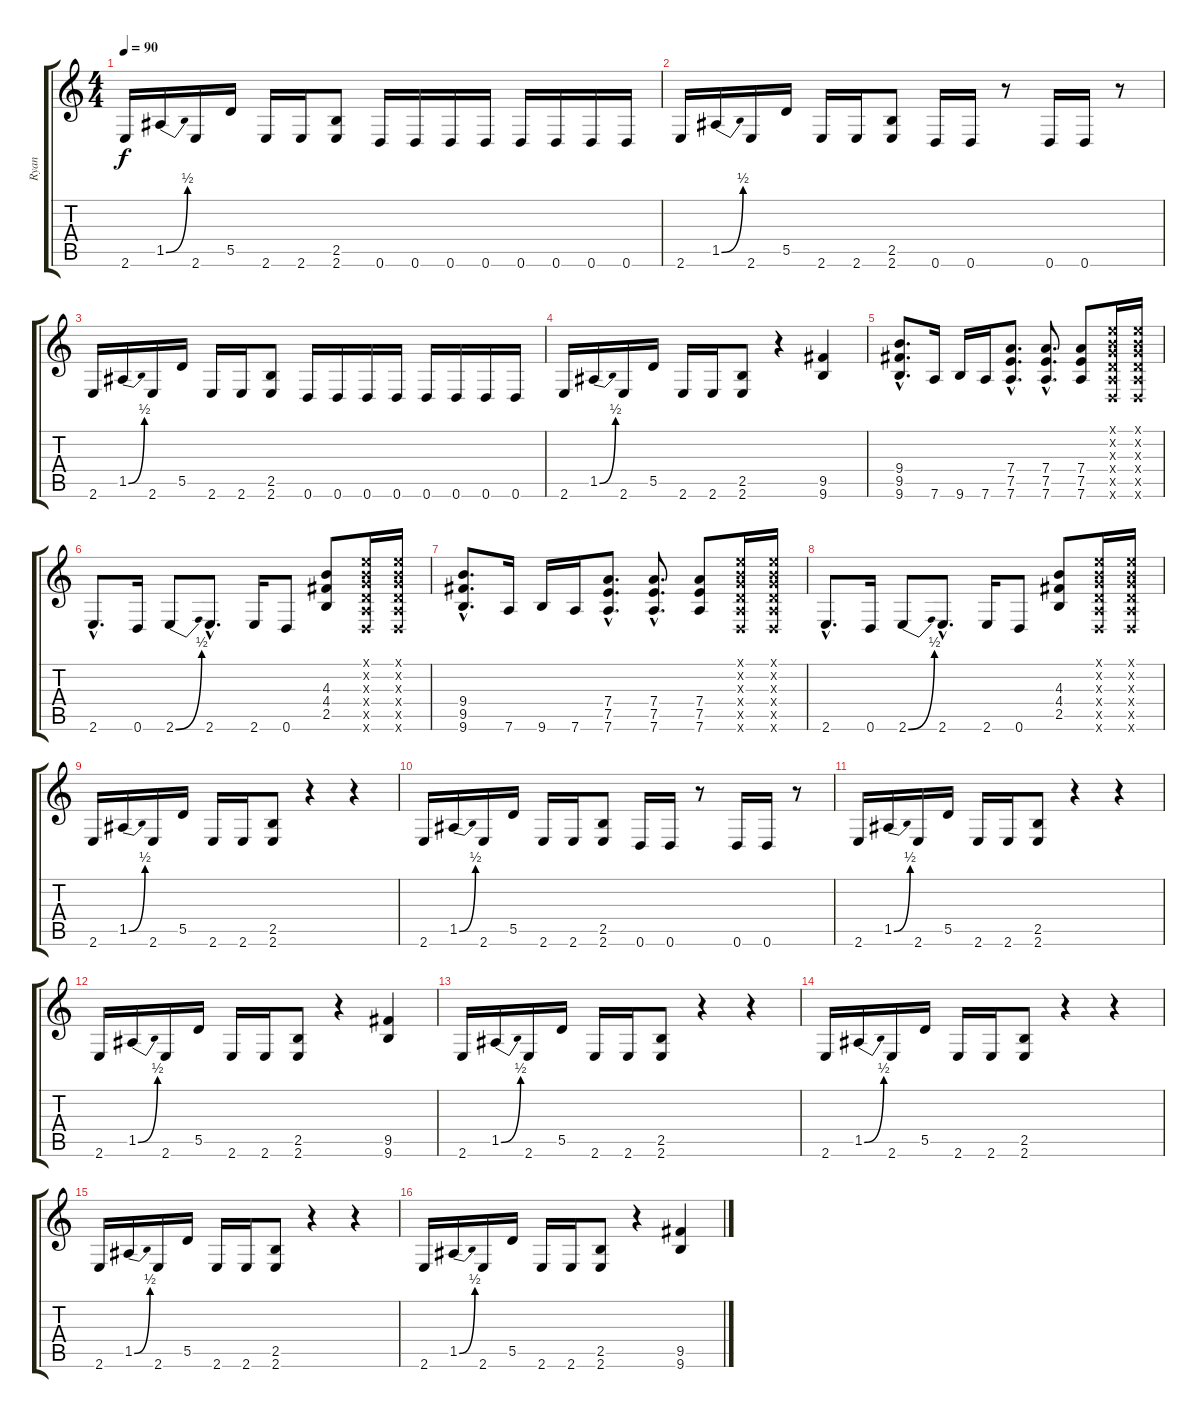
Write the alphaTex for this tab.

\track ("Ryan" "Ryan") {instrument distortionguitar}
\staff {score tabs}
\tuning (E4 B3 G3 D3 A2 D2) {hide}
\ts (4 4)
\tempo 90
\clef g2
\ks c
2.6.16{dy f} 1.5{be (bend 0 0 60 2)}.16 2.6.16 5.5.16 2.6.16 2.6.16 (2.5 2.6).8 0.6.16 0.6.16 0.6.16 0.6.16 0.6.16 0.6.16 0.6.16 0.6.16 |
2.6.16 1.5{be (bend 0 0 60 2)}.16 2.6.16 5.5.16 2.6.16 2.6.16 (2.5 2.6).8 0.6.16 0.6.16 r.8 0.6.16 0.6.16 r.8 |
2.6.16 1.5{be (bend 0 0 60 2)}.16 2.6.16 5.5.16 2.6.16 2.6.16 (2.5 2.6).8 0.6.16 0.6.16 0.6.16 0.6.16 0.6.16 0.6.16 0.6.16 0.6.16 |
2.6.16 1.5{be (bend 0 0 60 2)}.16 2.6.16 5.5.16 2.6.16 2.6.16 (2.5 2.6).8 r.4 (9.5 9.6).4 |
(9.4{hac} 9.5{hac} 9.6{hac}).8{d} 7.6.16 9.6.16 7.6.16 (7.4{hac} 7.5{hac} 7.6{hac}).8{d} (7.4{hac} 7.5{hac} 7.6{hac}).8{d} (7.4 7.5 7.6).8 (0.1{x} 0.2{x} 0.3{x} 0.4{x} 0.5{x} 0.6{x}).16 (0.1{x} 0.2{x} 0.3{x} 0.4{x} 0.5{x} 0.6{x}).16 |
2.6{hac}.8{d} 0.6.16 2.6{be (bend 0 0 60 2)}.8 2.6{hac}.8{d} 2.6.16 0.6.8 (4.3 4.4 2.5).8 (0.1{x} 0.2{x} 0.3{x} 0.4{x} 0.5{x} 0.6{x}).16 (0.1{x} 0.2{x} 0.3{x} 0.4{x} 0.5{x} 0.6{x}).16 |
(9.4{hac} 9.5{hac} 9.6{hac}).8{d} 7.6.16 9.6.16 7.6.16 (7.4{hac} 7.5{hac} 7.6{hac}).8{d} (7.4{hac} 7.5{hac} 7.6{hac}).8{d} (7.4 7.5 7.6).8 (0.1{x} 0.2{x} 0.3{x} 0.4{x} 0.5{x} 0.6{x}).16 (0.1{x} 0.2{x} 0.3{x} 0.4{x} 0.5{x} 0.6{x}).16 |
2.6{hac}.8{d} 0.6.16 2.6{be (bend 0 0 60 2)}.8 2.6{hac}.8{d} 2.6.16 0.6.8 (4.3 4.4 2.5).8 (0.1{x} 0.2{x} 0.3{x} 0.4{x} 0.5{x} 0.6{x}).16 (0.1{x} 0.2{x} 0.3{x} 0.4{x} 0.5{x} 0.6{x}).16 |
2.6.16 1.5{be (bend 0 0 60 2)}.16 2.6.16 5.5.16 2.6.16 2.6.16 (2.5 2.6).8 r.4 r.4 |
2.6.16 1.5{be (bend 0 0 60 2)}.16 2.6.16 5.5.16 2.6.16 2.6.16 (2.5 2.6).8 0.6.16 0.6.16 r.8 0.6.16 0.6.16 r.8 |
2.6.16 1.5{be (bend 0 0 60 2)}.16 2.6.16 5.5.16 2.6.16 2.6.16 (2.5 2.6).8 r.4 r.4 |
2.6.16 1.5{be (bend 0 0 60 2)}.16 2.6.16 5.5.16 2.6.16 2.6.16 (2.5 2.6).8 r.4 (9.5 9.6).4 |
2.6.16 1.5{be (bend 0 0 60 2)}.16 2.6.16 5.5.16 2.6.16 2.6.16 (2.5 2.6).8 r.4 r.4 |
2.6.16 1.5{be (bend 0 0 60 2)}.16 2.6.16 5.5.16 2.6.16 2.6.16 (2.5 2.6).8 r.4 r.4 |
2.6.16 1.5{be (bend 0 0 60 2)}.16 2.6.16 5.5.16 2.6.16 2.6.16 (2.5 2.6).8 r.4 r.4 |
2.6.16 1.5{be (bend 0 0 60 2)}.16 2.6.16 5.5.16 2.6.16 2.6.16 (2.5 2.6).8 r.4 (9.5 9.6).4
